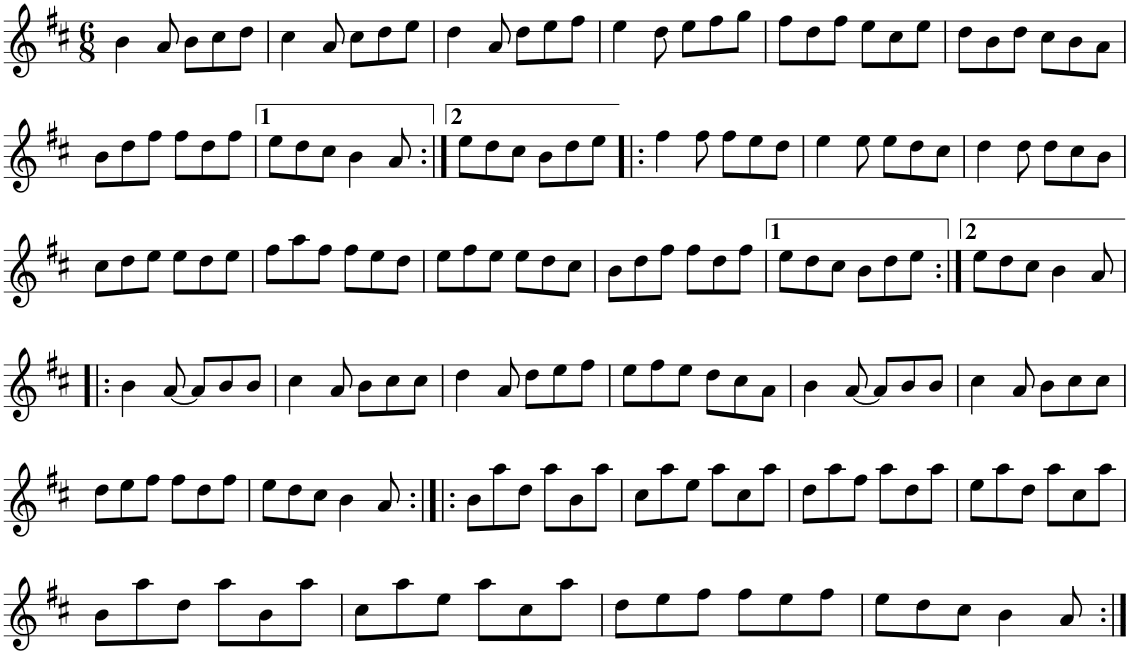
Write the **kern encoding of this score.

**kern
*part1
*staff1
*I"Piano
*I'Pno
*clefG2
*k[f#c#]
*b:
*M6/8
=1
4b\
8a/
8b\L
8cc#\
8dd\J
=2
4cc#\
8a/
8cc#\L
8dd\
8ee\J
=3
4dd\
8a/
8dd\L
8ee\
8ff#\J
=4
4ee\
8dd\
8ee\L
8ff#\
8gg\J
=5
8ff#\L
8dd\
8ff#\J
8ee\L
8cc#\
8ee\J
=6
8dd\L
8b\
8dd\J
8cc#\L
8b\
8a\J
!!LO:LB:g=z
=7
8b\L
8dd\
8ff#\J
8ff#\L
8dd\
8ff#\J
=8
8ee\L
8dd\
8cc#\J
4b\
8a/
=9:|!
8ee\L
8dd\
8cc#\J
8b\L
8dd\
8ee\J
=10!|:
4ff#\
8ff#\
8ff#\L
8ee\
8dd\J
=11
4ee\
8ee\
8ee\L
8dd\
8cc#\J
=12
4dd\
8dd\
8dd\L
8cc#\
8b\J
!!LO:LB:g=z
=13
8cc#\L
8dd\
8ee\J
8ee\L
8dd\
8ee\J
=14
8ff#\L
8aa\
8ff#\J
8ff#\L
8ee\
8dd\J
=15
8ee\L
8ff#\
8ee\J
8ee\L
8dd\
8cc#\J
=16
8b\L
8dd\
8ff#\J
8ff#\L
8dd\
8ff#\J
=17
8ee\L
8dd\
8cc#\J
8b\L
8dd\
8ee\J
=18:|!
8ee\L
8dd\
8cc#\J
4b\
8a/
!!LO:LB:g=z
=19!|:
4b\
[8a/
8a/L]
8b/
8b/J
=20
4cc#\
8a/
8b\L
8cc#\
8cc#\J
=21
4dd\
8a/
8dd\L
8ee\
8ff#\J
=22
8ee\L
8ff#\
8ee\J
8dd\L
8cc#\
8a\J
=23
4b\
[8a/
8a/L]
8b/
8b/J
=24
4cc#\
8a/
8b\L
8cc#\
8cc#\J
!!LO:LB:g=z
=25
8dd\L
8ee\
8ff#\J
8ff#\L
8dd\
8ff#\J
=26
8ee\L
8dd\
8cc#\J
4b\
8a/
=27:|!|:
8b\L
8aa\
8dd\J
8aa\L
8b\
8aa\J
=28
8cc#\L
8aa\
8ee\J
8aa\L
8cc#\
8aa\J
=29
8dd\L
8aa\
8ff#\J
8aa\L
8dd\
8aa\J
=30
8ee\L
8aa\
8dd\J
8aa\L
8cc#\
8aa\J
!!LO:LB:g=z
=31
8b\L
8aa\
8dd\J
8aa\L
8b\
8aa\J
=32
8cc#\L
8aa\
8ee\J
8aa\L
8cc#\
8aa\J
=33
8dd\L
8ee\
8ff#\J
8ff#\L
8ee\
8ff#\J
=34
8ee\L
8dd\
8cc#\J
4b\
8a/
=:|!
*-
